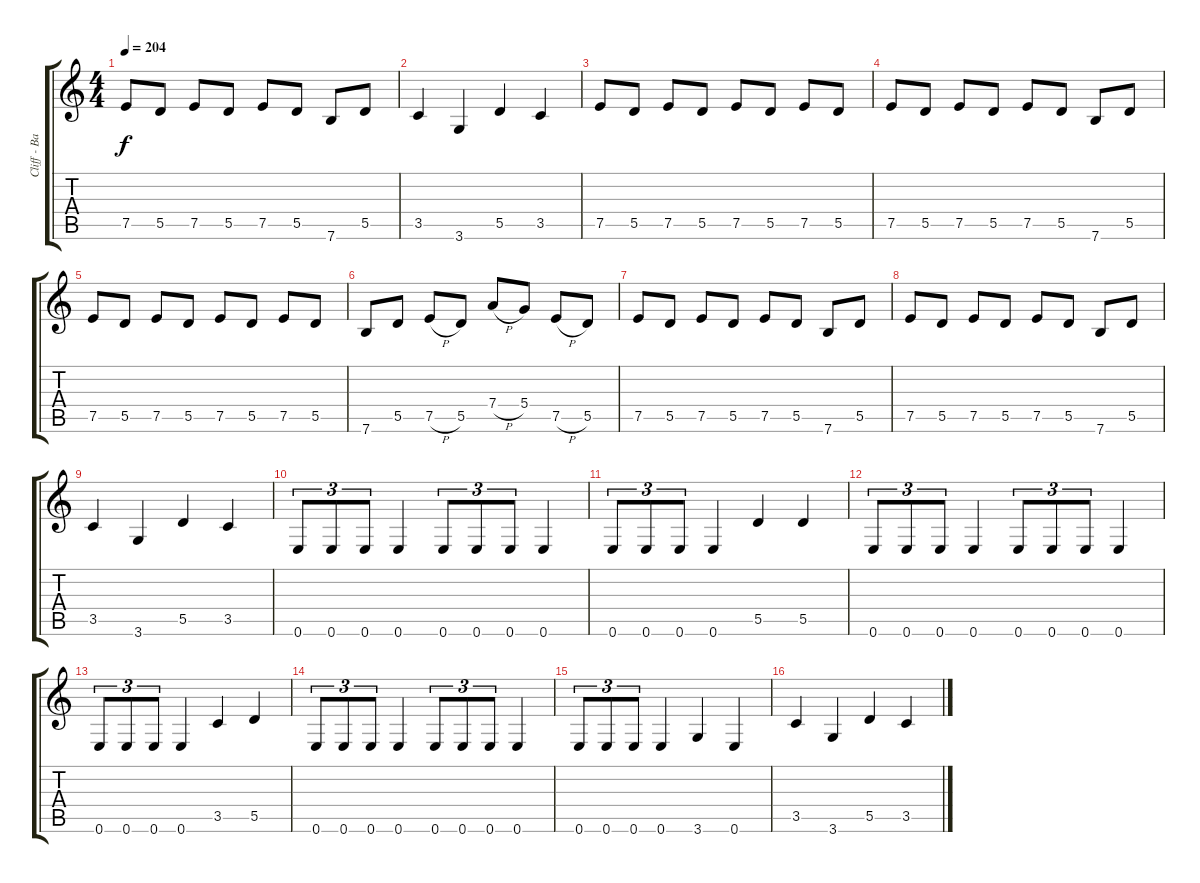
\track ("Cliff - Bass" "Cliff - Ba") {instrument electricbasspick}
\staff {score tabs}
\tuning (E4 B3 G3 D3 A2 E2) {hide}
\ts (4 4)
\tempo 204
\clef g2
\ks c
7.5.8{dy f} 5.5.8 7.5.8 5.5.8 7.5.8 5.5.8 7.6.8 5.5.8 |
3.5.4 3.6.4 5.5.4 3.5.4 |
7.5.8 5.5.8 7.5.8 5.5.8 7.5.8 5.5.8 7.5.8 5.5.8 |
7.5.8 5.5.8 7.5.8 5.5.8 7.5.8 5.5.8 7.6.8 5.5.8 |
7.5.8 5.5.8 7.5.8 5.5.8 7.5.8 5.5.8 7.5.8 5.5.8 |
7.6.8 5.5.8 7.5{h}.8 5.5.8 7.4{h}.8 5.4.8 7.5{h}.8 5.5.8 |
7.5.8 5.5.8 7.5.8 5.5.8 7.5.8 5.5.8 7.6.8 5.5.8 |
7.5.8 5.5.8 7.5.8 5.5.8 7.5.8 5.5.8 7.6.8 5.5.8 |
3.5.4 3.6.4 5.5.4 3.5.4 |
0.6.8{tu (3 2)} 0.6.8{tu (3 2)} 0.6.8{tu (3 2)} 0.6.4 0.6.8{tu (3 2)} 0.6.8{tu (3 2)} 0.6.8{tu (3 2)} 0.6.4 |
0.6.8{tu (3 2)} 0.6.8{tu (3 2)} 0.6.8{tu (3 2)} 0.6.4 5.5.4 5.5.4 |
0.6.8{tu (3 2)} 0.6.8{tu (3 2)} 0.6.8{tu (3 2)} 0.6.4 0.6.8{tu (3 2)} 0.6.8{tu (3 2)} 0.6.8{tu (3 2)} 0.6.4 |
0.6.8{tu (3 2)} 0.6.8{tu (3 2)} 0.6.8{tu (3 2)} 0.6.4 3.5.4 5.5.4 |
0.6.8{tu (3 2)} 0.6.8{tu (3 2)} 0.6.8{tu (3 2)} 0.6.4 0.6.8{tu (3 2)} 0.6.8{tu (3 2)} 0.6.8{tu (3 2)} 0.6.4 |
0.6.8{tu (3 2)} 0.6.8{tu (3 2)} 0.6.8{tu (3 2)} 0.6.4 3.6.4 0.6.4 |
3.5.4 3.6.4 5.5.4 3.5.4
